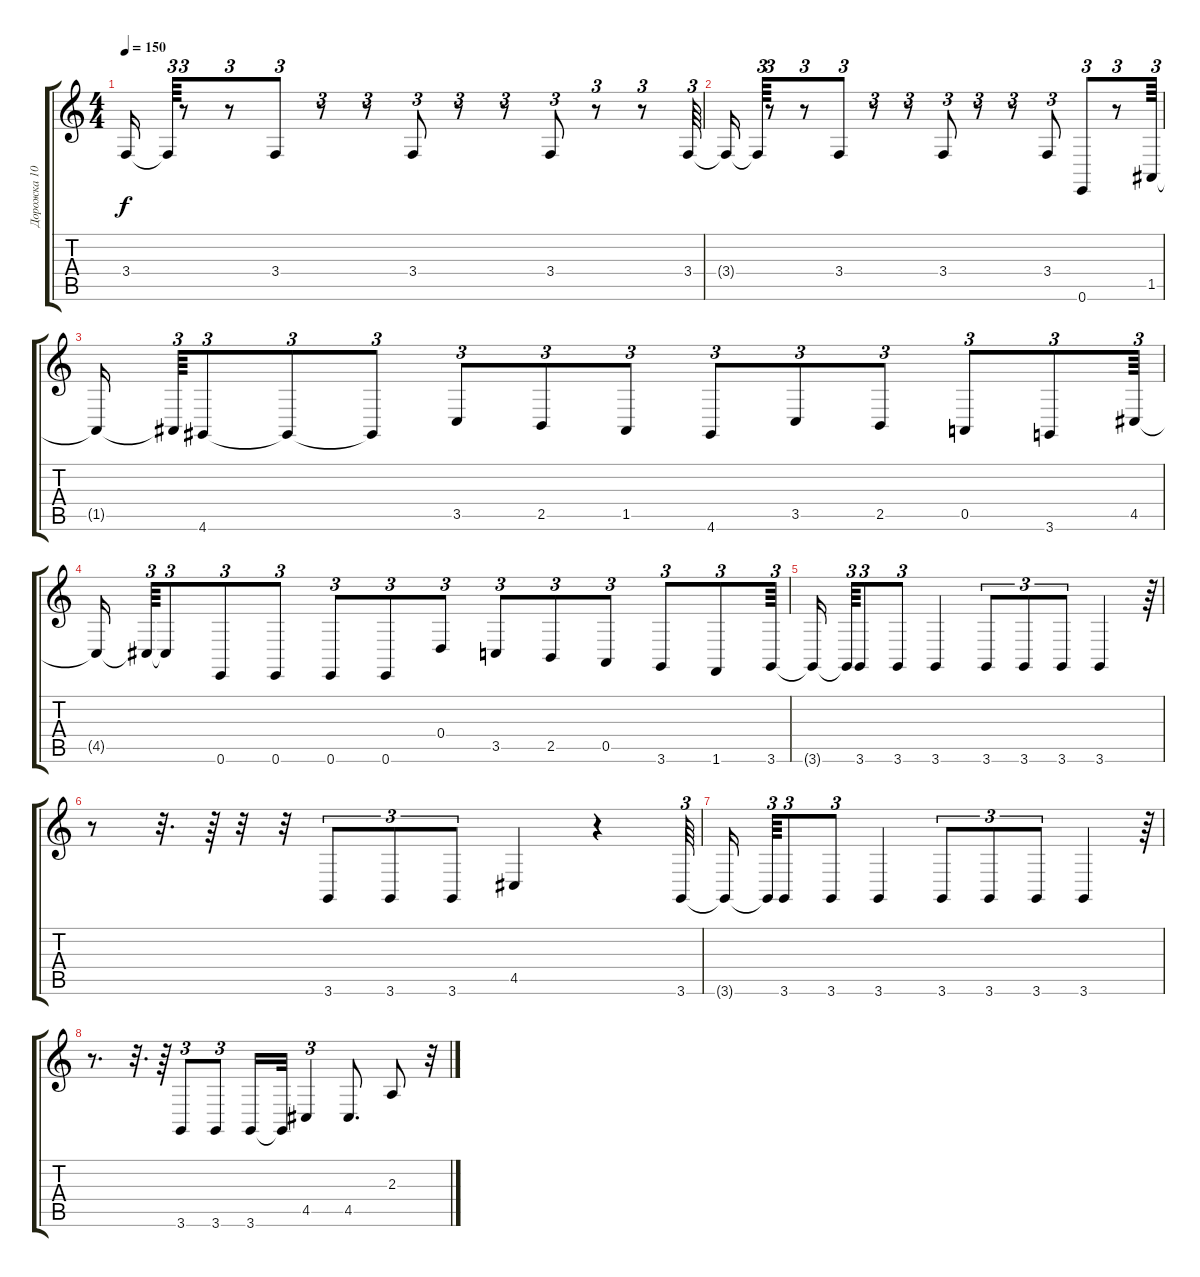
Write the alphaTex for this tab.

\track ("Дорожка 10" "Дорожка 10") {instrument drawbarorgan}
\staff {score tabs}
\tuning (E4 B3 G3 D3 A2 E2) {hide}
\ts (4 4)
\tempo 150
\clef g2
\ks c
3.4{t}.16{dy f} 3.4{t}.64{tu (3 2)} r.8{tu (3 2)} r.8{tu (3 2)} 3.4.8{tu (3 2)} r.8{tu (3 2)} r.8{tu (3 2)} 3.4.8{tu (3 2)} r.8{tu (3 2)} r.8{tu (3 2)} 3.4.8{tu (3 2)} r.8{tu (3 2)} r.8{tu (3 2)} 3.4.64{tu (3 2)} |
3.4{t}.16 3.4{t}.64{tu (3 2)} r.8{tu (3 2)} r.8{tu (3 2)} 3.4.8{tu (3 2)} r.8{tu (3 2)} r.8{tu (3 2)} 3.4.8{tu (3 2)} r.8{tu (3 2)} r.8{tu (3 2)} 3.4.8{tu (3 2)} 0.6.8{tu (3 2)} r.8{tu (3 2)} 1.5.64{tu (3 2)} |
1.5{t}.16 1.5{t}.64{tu (3 2)} 4.6.8{tu (3 2)} 4.6{t}.8{tu (3 2)} 4.6{t}.8{tu (3 2)} 3.5.8{tu (3 2)} 2.5.8{tu (3 2)} 1.5.8{tu (3 2)} 4.6.8{tu (3 2)} 3.5.8{tu (3 2)} 2.5.8{tu (3 2)} 0.5.8{tu (3 2)} 3.6.8{tu (3 2)} 4.5.64{tu (3 2)} |
4.5{t}.16 4.5{t}.64{tu (3 2)} 4.5{t}.8{tu (3 2)} 0.6.8{tu (3 2)} 0.6.8{tu (3 2)} 0.6.8{tu (3 2)} 0.6.8{tu (3 2)} 0.4.8{tu (3 2)} 3.5.8{tu (3 2)} 2.5.8{tu (3 2)} 0.5.8{tu (3 2)} 3.6.8{tu (3 2)} 1.6.8{tu (3 2)} 3.6.64{tu (3 2)} |
3.6{t}.16 3.6{t}.64{tu (3 2)} 3.6.8{tu (3 2)} 3.6.8{tu (3 2)} 3.6.4 3.6.8{tu (3 2)} 3.6.8{tu (3 2)} 3.6.8{tu (3 2)} 3.6.4 r.64{tu (3 2)} |
r.8 r.32{d} r.64 r.32 r.32 3.6.8{tu (3 2)} 3.6.8{tu (3 2)} 3.6.8{tu (3 2)} 4.5.4 r.4 3.6.64{tu (3 2)} |
3.6{t}.16 3.6{t}.64{tu (3 2)} 3.6.8{tu (3 2)} 3.6.8{tu (3 2)} 3.6.4 3.6.8{tu (3 2)} 3.6.8{tu (3 2)} 3.6.8{tu (3 2)} 3.6.4 r.64{tu (3 2)} |
r.8{d} r.32{d} r.64 3.6.8{tu (3 2)} 3.6.8{tu (3 2)} 3.6.16 3.6{t}.32 4.5.4{tu (3 2)} 4.5.8{d} 2.3.8 r.32{tu (3 2)}
